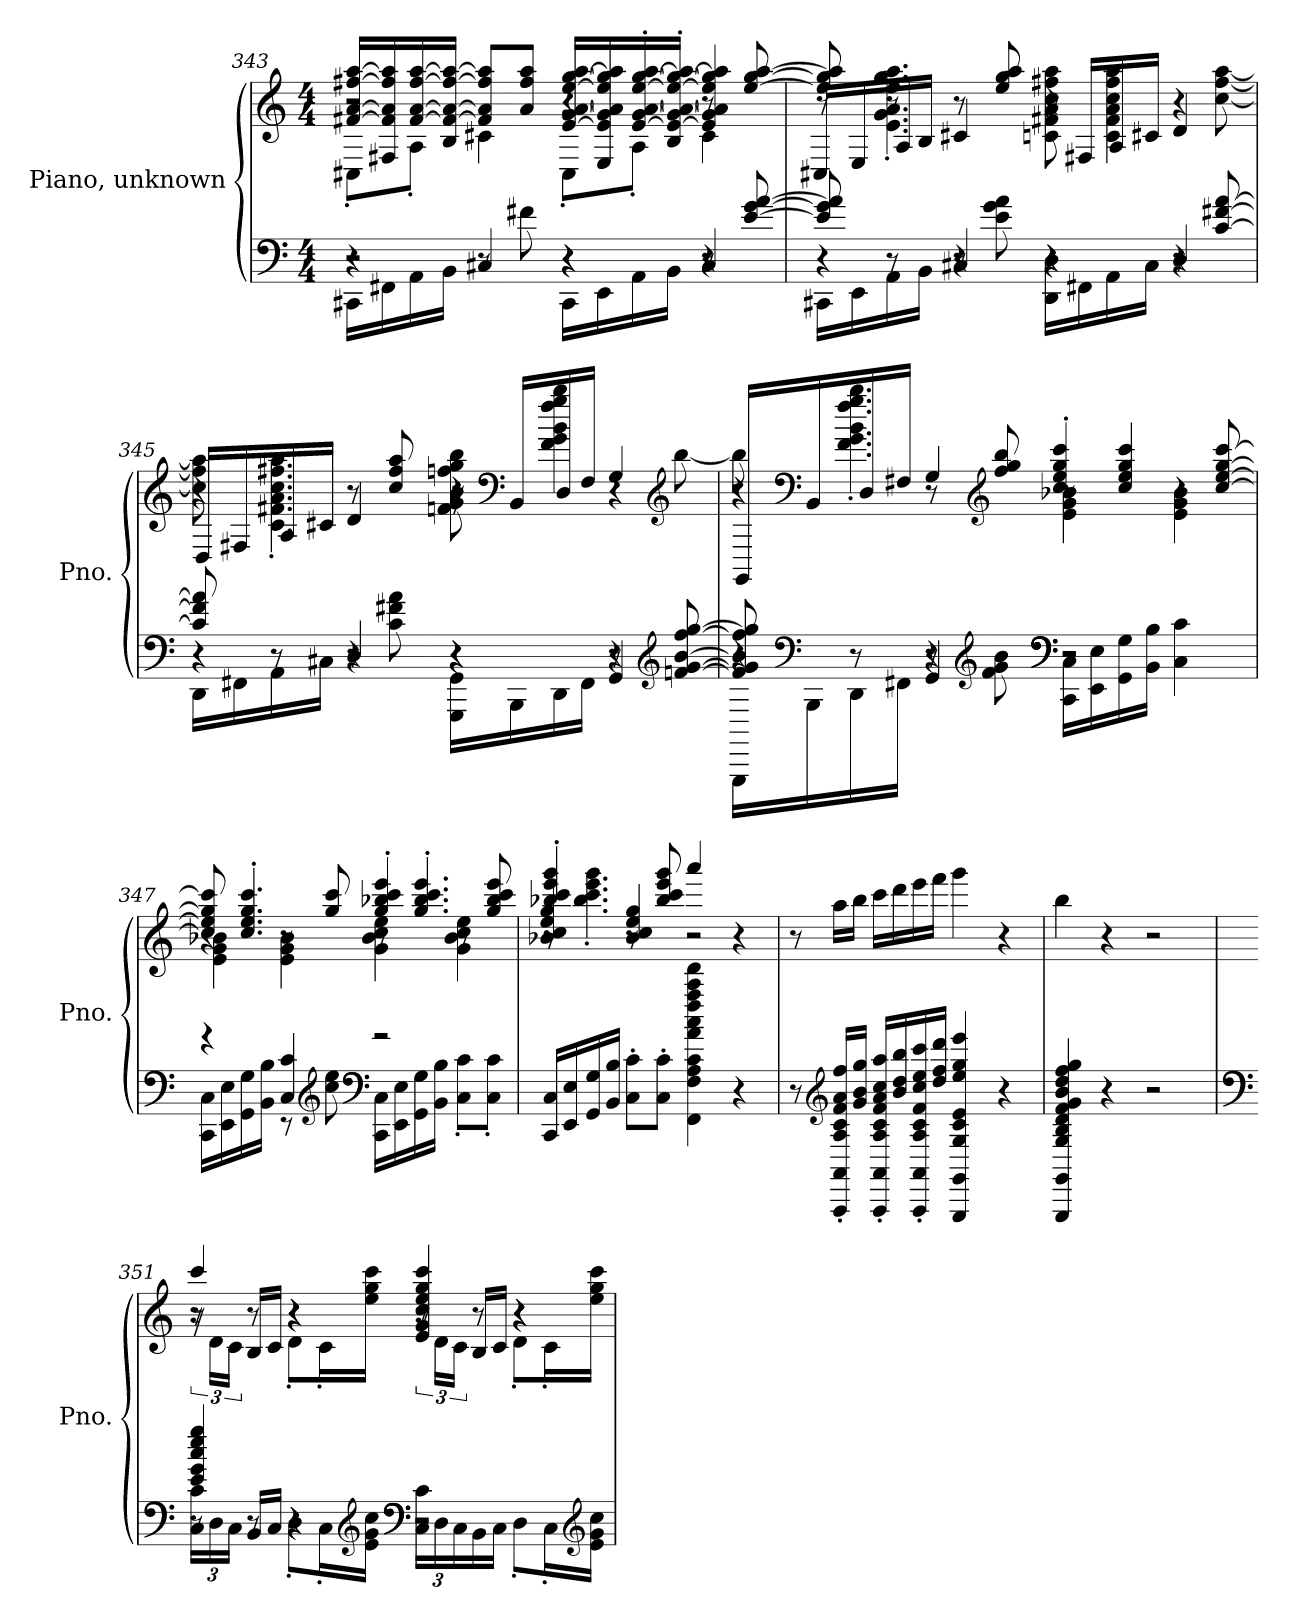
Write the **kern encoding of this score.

**kern	**kern
*part1	*part1
*staff2	*staff1
*I"Piano, unknown	*
*I'Pno.	*
!!LO:LB:g=z
*clefF4	*clefG2
*k[]	*k[]
*M4/4	*M4/4
=343	=343
*^	*^
*	*^	*	*^
2r	16CC#X\LL	4r	2r	8C#X'\L	[16f#X/ [16a/ [16ff#X/ [16aa/LL
.	16FF#X\	.	.	.	16F#X/ 16f#/] 16a/] 16ff#/] 16aa/]
.	16AA\	.	.	8A'\J	[16f#/ [16a/ [16ff#/ [16aa/
.	16BB\JJ	.	.	.	16B/ 16f#/_ 16a/_ 16ff#/_ 16aa/_JJ
.	8r	4C#X/	.	4c#X\	8f#/] 8a/] 8ff#/] 8aa/]L
.	8f#X\	.	.	.	8a/ 8ff#/ 8aa/J
4r	16CC#\LL	4r	4r	8C#'\L	[16e/ [16g/ [16a/ [16ee/ [16gg/ [16aa/LL
.	16EE\	.	.	.	16E/ 16e/] 16g/] 16a/] 16ee/] 16gg/] 16aa/]
.	16AA\	.	.	8A'\J	[16e/' [16g/' [16a/' [16ee/' [16gg/' [16aa/'
.	16BB\JJ	.	.	.	16B/' 16e/_' 16g/_' 16a/_' 16ee/_' 16gg/_' 16aa/_'JJ
8r	4r	4C#/	8r	4c#\	4e/] 4g/] 4a/] 4ee/] 4gg/] 4aa/]
[8e/ [8g/ [8a/	.	.	[8ee/ [8gg/ [8aa/	.	.
=344	=344	=344	=344	=344	=344
8e/] 8g/] 8a/]	16CC#X\LL	4r	8ee/] 8gg/] 8aa/]	8r	16C#X/LL
.	16EE\	.	.	.	16E/
8r	16AA\	.	8r	4.e\' 4.g\' 4.a\' 4.ee\' 4.gg\' 4.aa\'	16A/
.	16BB\JJ	.	.	.	16B/JJ
4r	8r	4C#X/	4c#X/	.	8r
.	8e\ 8g\ 8a\	.	.	.	8ee/ 8gg/ 8aa/
4r	16DD\ 16D\LL	4r	4r	8cn\ 8f#X\ 8a\ 8cc\ 8ff#X\ 8aa\	16r
.	16FF#X\	.	.	.	16F#X/LL
.	16AA\	.	.	4c\ 4f#\ 4a\ 4cc\ 4ff#\ 4aa\	16A/
.	16C#\JJ	.	.	.	16c#X/JJ
8r	4r	4D/	4d/	.	4r
[8c/ [8f#X/ [8a/	.	.	.	[8cc\ [8ff#\ [8aa\	.
!!LO:LB:g=z	!!	!!
=345	=345	=345	=345	=345	=345
8c/] 8f#/] 8a/]	16DD\LL	4r	4r	8cc\] 8ff#\] 8aa\]	16D/LL
.	16FF#X\	.	.	.	16F#X/
8r	16AA\	.	.	4.c\' 4.f#X\' 4.a\' 4.cc\' 4.ff#X\' 4.aa\'	16A/
.	16C#X\JJ	.	.	.	16c#X/JJ
4r	8r	4D/	4d/	.	8r
.	8c\ 8f#X\ 8a\	.	.	.	8cc/ 8ff#/ 8aa/
4r	16GGG\ 16GG\LL	4r	4r	8fn\ 8g\ 8b\ 8ffn\ 8gg\ 8bb\	16r
*	*	*	*clefF4	*	*
.	16BBB\	.	.	.	16BB/LL
.	16DD\	.	.	4f\ 4g\ 4b\ 4ff\ 4gg\ 4bb\	16D/
.	16FF#\JJ	.	.	.	16F#/JJ
8r	4r	4GG/	4G/	.	4r
*clefG2	*	*	*clefG2	*	*
[8fn/ [8g/ [8b/ [8ff/ [8gg/	.	.	.	[8bb\	.
!!LO:LB:g=z	!!	!!
=346	=346	=346	=346	=346	=346
8f/] 8g/] 8b/] 8ff/] 8gg/]	16GGG\LL	4r	4r	8bb\]	16GG/LL
*clefF4	*	*	*clefF4	*	*
.	16BBB\	.	.	.	16BB/
8r	16DD\	.	.	4.f\' 4.g\' 4.b\' 4.ff\' 4.gg\' 4.bb\'	16D/
.	16FF#X\JJ	.	.	.	16F#X/JJ
4r	8r	4GG/	4G/	.	8r
*clefG2	*	*	*clefG2	*	*
.	8f\ 8g\ 8b\	.	.	.	8ff/ 8gg/ 8bb/
*clefF4	*	*	*	*	*
2r	16CC\ 16C\LL	2r	8r	4e\ 4g\ 4b-X\	4cc/' 4ee/' 4gg/' 4ccc/'
.	16EE\ 16E\	.	.	.	.
.	16GG\ 16G\	.	4cc/ 4ee/ 4gg/ 4ccc/	.	.
.	16BB\ 16B\JJ	.	.	.	.
.	4C\ 4c\	.	.	4e\ 4g\ 4b-\	4r
.	.	.	[8cc/ [8ee/ [8gg/ [8ccc/	.	.
*	*v	*v	*	*	*
=347	=347	=347	=347	=347
4r	16CC\ 16C\LL	8cc/] 8ee/] 8gg/] 8ccc/]	4e\ 4g\ 4b-X\	4r
.	16EE\ 16E\	.	.	.
.	16GG\ 16G\	4.cc/' 4.ee/' 4.gg/' 4.ccc/'	.	.
.	16BB\ 16B\JJ	.	.	.
4C/ 4c/	8r	.	4e\ 4g\ 4b-\	8r
*clefG2	*	*	*	*
.	8cc\ 8ee\	.	.	8gg/ 8ccc/
*clefF4	*	*	*	*
2r	16CC\ 16C\LL	8r	4g\ 4b-\ 4cc\ 4ee\	4gg/' 4bb-X/' 4ccc/' 4eee/'
.	16EE\ 16E\	.	.	.
.	16GG\ 16G\	4.gg/' 4.bb-/' 4.ccc/' 4.eee/'	.	.
.	16BB\ 16B\JJ	.	.	.
.	8C\' 8c\'L	.	4g\ 4b-\ 4cc\ 4ee\	8r
.	8C\' 8c\'J	.	.	8gg/ 8bb-/ 8ccc/ 8eee/
*v	*v	*	*	*
!!LO:LB:g=z	!!	!!
=348	=348	=348	=348
16CC/ 16C/LL	4bb-X/' 4ccc/' 4eee/' 4ggg/'	8r	4b-X/ 4cc/ 4ee/ 4gg/
16EE/ 16E/	.	.	.
16GG/ 16G/	.	4.bb-\' 4.ccc\' 4.eee\' 4.ggg\'	.
16BB/ 16B/JJ	.	.	.
8C\' 8c\'L	8r	.	4b-/ 4cc/ 4ee/ 4gg/
8C\' 8c\'J	8bb-/ 8ccc/ 8eee/ 8ggg/	.	.
4FF\ 4F\ 4A\ 4c\ 4a\ 4cc\ 4ff\ 4aa\ 4ccc\ 4fff\	4aaa/	2r	2r
4r	4r	.	.
*	*v	*v	*v
=349	=349
8r	8r
*clefG2	*
16AAA/' 16AA/' 16A/' 16c/' 16f/' 16a/' 16ff/'LL	16aa\LL
16g/ 16b/ 16gg/JJ	16bb\JJ
16AAA/' 16AA/' 16A/' 16c/' 16f/' 16a/' 16cc/' 16aa/'LL	16ccc\LL
16b/ 16dd/ 16bb/	16ddd\
16AAA/' 16AA/' 16A/' 16c/' 16f/' 16cc/' 16ee/' 16ccc/'	16eee\
16dd/ 16ff/ 16ddd/JJ	16fff\JJ
4GGG/ 4GG/ 4G/ 4c/ 4e/ 4ee/ 4gg/ 4eee/	4ggg\
4r	4r
=350	=350
4GGG/ 4GG/ 4G/ 4B/ 4d/ 4f/ 4g/ 4b/ 4dd/ 4ff/ 4gg/	4bb\
4r	4r
2r	2r
!!LO:LB:g=z
=351	=351
*clefF4	*
*^	*
*	*Xbrackettup	*
*	*^	*^
*	*	*	*	*^
4e/ 4g/ 4cc/ 4ee/ 4gg/	24C\ 24c\LL	8r	4ccc/	24r	8r
.	24D\	.	.	24d\LL	.
.	24C\JJ	.	.	24c\JJ	.
.	8r	16BB/LL	.	8r	16B/LL
.	.	16C/JJ	.	.	16c/JJ
4r	8D'\L	4r	4r	8d'\L	4r
.	16C'\L	.	.	16c'\L	.
*clefG2	*	*	*	*	*
.	16e\ 16g\ 16cc\JJ	.	.	16ee\ 16gg\ 16ccc\JJ	.
*clefF4	*	*	*	*	*
2r	24C\ 24c\LL	2r	4e/ 4g/ 4cc/ 4ee/ 4gg/ 4ccc/	24r	8r
.	24D\	.	.	24d\LL	.
.	24C\	.	.	24c\JJ	.
.	16BB\	.	.	8r	16B/LL
.	16C\JJ	.	.	.	16c/JJ
.	8D'\L	.	4r	8d'\L	4r
.	16C'\L	.	.	16c'\L	.
*clefG2	*	*	*	*	*
.	16e\ 16g\ 16cc\JJ	.	.	16ee\ 16gg\ 16ccc\JJ	.
*v	*v	*v	*	*	*
*	*v	*v	*v
=	=
*-	*-
